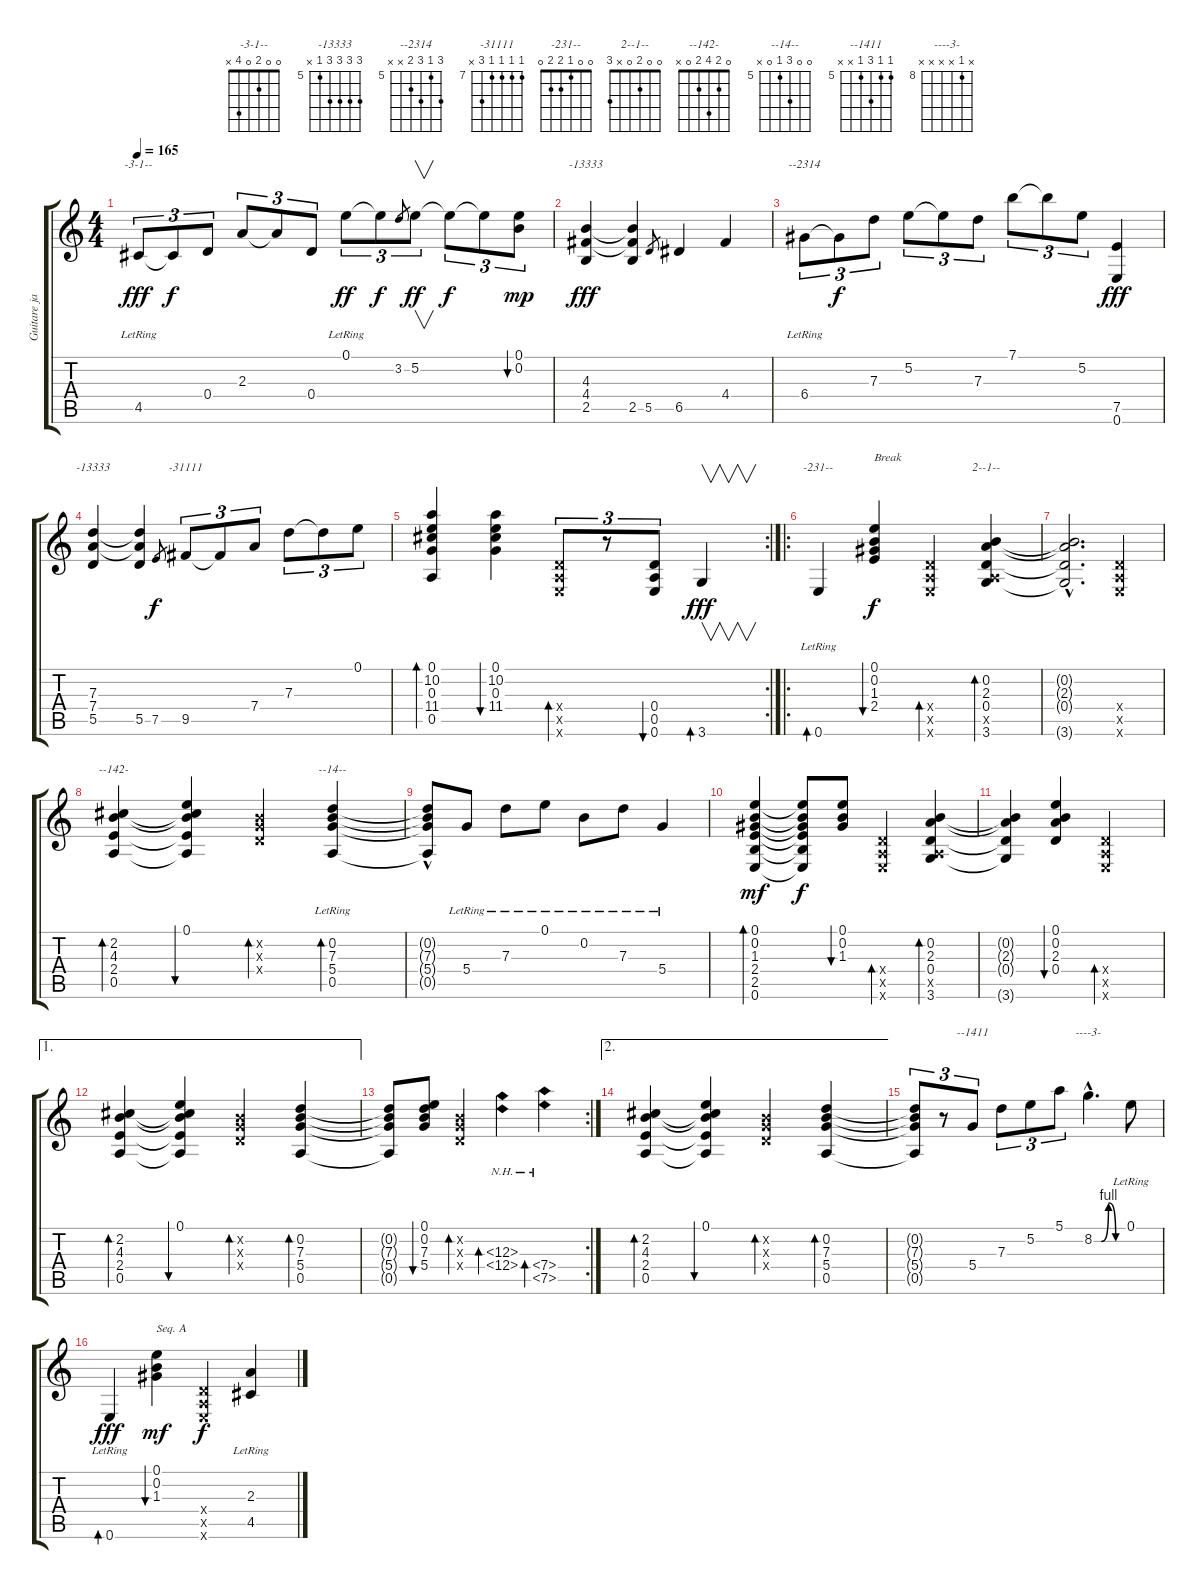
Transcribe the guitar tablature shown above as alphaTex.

\track ("Guitare janvier 2001" "Guitare ja") {instrument acousticguitarnylon}
\staff {score tabs}
\tuning (E4 B3 G3 D3 A2 E2) {hide}
\chord ("-3-1--" 0 0 2 0 4 x)
\chord ("-13333" 4 4 4 4 2 x)
\chord ("--2314" 7 5 7 6 x x) {firstfret 5}
\chord ("-13333" 7 7 7 7 5 x) {firstfret 5}
\chord ("-31111" 7 7 7 7 9 x) {firstfret 7}
\chord ("-231--" 0 0 1 2 2 0)
\chord ("2--1--" 0 0 2 0 x 3)
\chord ("--142-" 0 2 4 2 0 x)
\chord ("--14--" 0 0 7 5 0 x) {firstfret 5}
\chord ("--1411" 5 5 7 5 x x) {firstfret 5}
\chord ("----3-" x 8 x x x x) {firstfret 8}
\ts (4 4)
\tempo 165
\clef g2
\ks c
4.5{lr}.8{tu (3 2) ch "-3-1--" dy fff} 4.5{t}.8{tu (3 2) dy f} 0.4.8{tu (3 2)} 2.3.8{tu (3 2)} 2.3{t}.8{tu (3 2)} 0.4.8{tu (3 2)} 0.1{lr}.8{tu (3 2) dy ff} 0.1{t}.8{tu (3 2) dy f} 3.2.8{gr} 5.2.8{v tu (3 2) dy ff} 5.2{t}.8{tu (3 2) dy f} 5.2{t}.8{tu (3 2)} (0.1 0.2).8{tu (3 2) bu 30 dy mp} |
(4.3 4.4 2.5).4{ch "-13333" dy fff} (4.3{t} 4.4{t} 2.5).4 5.5.8{gr} 6.5.4 4.4.4 |
6.4{lr}.8{tu (3 2) ch "--2314"} 6.4{t}.8{tu (3 2) dy f} 7.3.8{tu (3 2)} 5.2.8{tu (3 2)} 5.2{t}.8{tu (3 2)} 7.3.8{tu (3 2)} 7.1.8{tu (3 2)} 7.1{t}.8{tu (3 2)} 5.2.8{tu (3 2)} (7.5 0.6).4{dy fff} |
(7.3 7.4 5.5).4{ch "-13333"} (7.3{t} 7.4{t} 5.5).4 7.5.8{gr dy f} 9.5.8{tu (3 2) ch "-31111"} 9.5{t}.8{tu (3 2)} 7.4.8{tu (3 2)} 7.3.8{tu (3 2)} 7.3{t}.8{tu (3 2)} 0.1.8{tu (3 2)} |
\rc 2
(0.1 10.2 0.3 11.4 0.5).4{bd 30} (0.1 10.2 0.3 11.4).4{bu 30} (0.4{x} 0.5{x} 0.6{x}).8{tu (3 2) bd 30} r.8{tu (3 2)} (0.4 0.5 0.6).8{tu (3 2) bu 30} 3.6.4{v bd 30 dy fff} |
\ro
0.6{lr}.4{bd 60 ch "-231--"} (0.1 0.2 1.3 2.4).4{bu 30 txt "Break" dy f} (0.4{x} 0.5{x} 0.6{x}).4{bd 30} (0.2 2.3 0.4 0.5{x} 3.6).4{bd 30 ch "2--1--"} |
(0.2{hac t} 2.3{t} 0.4{t} 3.6{hac t}).2{d} (0.4{x} 0.5{x} 0.6{x}).4 |
(2.2 4.3 2.4 0.5).4{bd 30 ch "--142-"} (0.1 2.2{t} 4.3{t} 2.4{t} 0.5{t}).4{bu 30} (0.2{x} 0.3{x} 0.4{x}).4{bd 30} (0.2 7.3 5.4 0.5{lr}).4{bd 30 ch "--14--"} |
(0.2{t} 7.3{t} 5.4{hac t} 0.5{t}).8 5.4{lr}.8 7.3{lr}.8 0.1{lr}.8 0.2{lr}.8 7.3{lr}.8 5.4{lr}.4 |
(0.1 0.2 1.3 2.4 2.5 0.6).4{bd 30 dy mf} (0.1{t} 0.2{t} 1.3{t} 2.4{t} 2.5{t} 0.6{t}).8{dy f} (0.1 0.2 1.3).8{bu 30} (0.4{x} 0.5{x} 0.6{x}).4{bd 30} (0.2 2.3 0.4 0.5{x} 3.6).4{bd 30} |
(0.2{t} 2.3{t} 0.4{t} 3.6{t}).4 (0.1 0.2 2.3 0.4).4{bu 30} (0.4{x} 0.5{x} 0.6{x}).2{bd 30} |
\ae 1
(2.2 4.3 2.4 0.5).4{bd 30} (0.1 2.2{t} 4.3{t} 2.4{t} 0.5{t}).4{bu 30} (0.2{x} 0.3{x} 0.4{x}).4{bd 30} (0.2 7.3 5.4 0.5).4{bd 30} |
\rc 2
(0.2{t} 7.3{t} 5.4{t} 0.5{t}).8 (0.1 0.2 7.3 5.4).8{bu 30} (0.2{x} 0.3{x} 0.4{x}).4{bd 30} (12.3{nh} 12.4{nh}).4{bd 30} (7.4{nh} 7.5{nh}).4{bd 30} |
\ae 2
(2.2 4.3 2.4 0.5).4{bd 30} (0.1 2.2{t} 4.3{t} 2.4{t} 0.5{t}).4{bu 30} (0.2{x} 0.3{x} 0.4{x}).4{bd 30} (0.2 7.3 5.4 0.5).4{bd 30} |
(0.2{t} 7.3{t} 5.4{t} 0.5{t}).8{tu (3 2)} r.8{tu (3 2)} 5.4.8{tu (3 2) ch "--1411"} 7.3.8{tu (3 2)} 5.2.8{tu (3 2)} 5.1.8{tu (3 2)} 8.2{be (custom 0 0 15 0 30 4 45 0 60 0) hac}.4{d ch "----3-"} 0.1{lr}.8 |
0.6{lr}.4{bd 30 dy fff} (0.1 0.2 1.3).4{bu 30 txt "Seq. A" dy mf} (0.4{x} 0.5{x} 0.6{x}).4{dy f} (2.3 4.5{lr}).4
